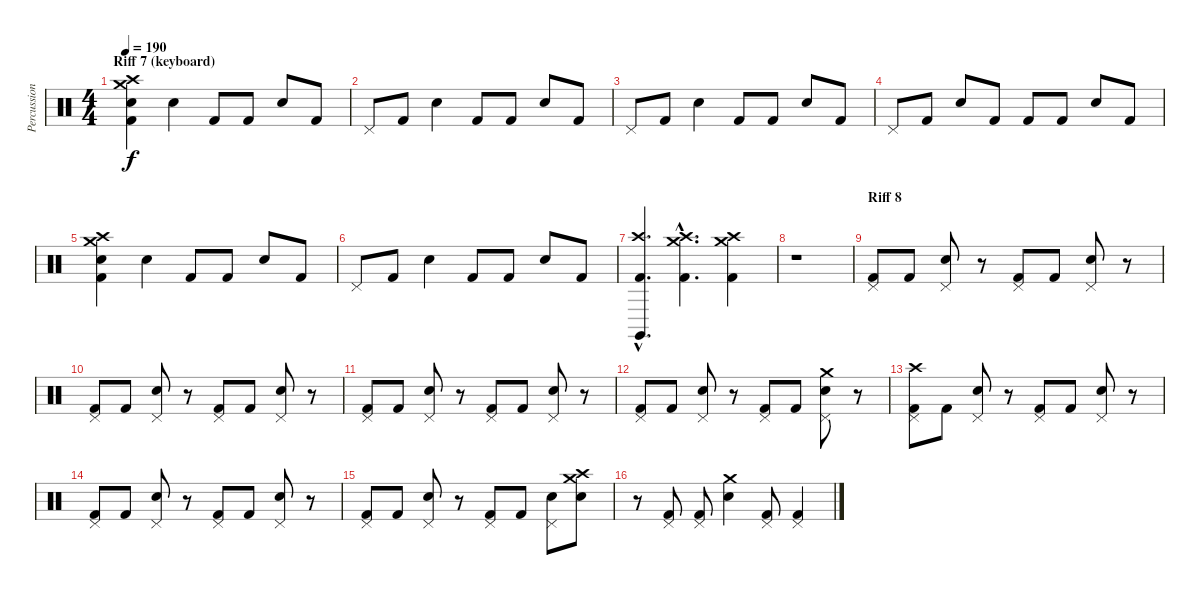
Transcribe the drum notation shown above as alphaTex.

\track ("Percussion" "Percussion") {instrument percussion}
\staff {score}
\articulation defaults
\ts (4 4)
\section ("" "Riff 7 (keyboard)")
\tempo 190
\clef neutral
\ks c
("Crash high (hit)" "Crash medium (hit)" "Electric Snare (hit)" "Kick (hit) 2").4{dy f} "Electric Snare (hit)".4 "Kick (hit) 2".8 "Kick (hit) 2".8 "Electric Snare (hit)".8 "Kick (hit) 2".8 |
"Pedal Hi-Hat (hit)".8 "Kick (hit) 2".8 "Electric Snare (hit)".4 "Kick (hit) 2".8 "Kick (hit) 2".8 "Electric Snare (hit)".8 "Kick (hit) 2".8 |
"Pedal Hi-Hat (hit)".8 "Kick (hit) 2".8 "Electric Snare (hit)".4 "Kick (hit) 2".8 "Kick (hit) 2".8 "Electric Snare (hit)".8 "Kick (hit) 2".8 |
"Pedal Hi-Hat (hit)".8 "Kick (hit) 2".8 "Electric Snare (hit)".8 "Kick (hit) 2".8 "Kick (hit) 2".8 "Kick (hit) 2".8 "Electric Snare (hit)".8 "Kick (hit) 2".8 |
("Crash high (hit)" "Crash medium (hit)" "Electric Snare (hit)" "Kick (hit) 2").4 "Electric Snare (hit)".4 "Kick (hit) 2".8 "Kick (hit) 2".8 "Electric Snare (hit)".8 "Kick (hit) 2".8 |
"Pedal Hi-Hat (hit)".8 "Kick (hit) 2".8 "Electric Snare (hit)".4 "Kick (hit) 2".8 "Kick (hit) 2".8 "Electric Snare (hit)".8 "Kick (hit) 2".8 |
("Claves (hit)"{hac} "Crash high (hit)"{hac} "Kick (hit) 2"{hac}).4{d} ("Crash medium (hit)"{hac} "Crash high (hit)"{hac} "Kick (hit) 2"{hac}).4{d} ("Crash medium (hit)" "Crash high (hit)" "Kick (hit) 2").4 |
r.1 |
\section ("" "Riff 8")
("Pedal Hi-Hat (hit)" "Kick (hit) 2").8 "Kick (hit) 2".8 ("Pedal Hi-Hat (hit)" "Electric Snare (hit)").8 r.8 ("Pedal Hi-Hat (hit)" "Kick (hit) 2").8 "Kick (hit) 2".8 ("Pedal Hi-Hat (hit)" "Electric Snare (hit)").8 r.8 |
("Pedal Hi-Hat (hit)" "Kick (hit) 2").8 "Kick (hit) 2".8 ("Pedal Hi-Hat (hit)" "Electric Snare (hit)").8 r.8 ("Pedal Hi-Hat (hit)" "Kick (hit) 2").8 "Kick (hit) 2".8 ("Pedal Hi-Hat (hit)" "Electric Snare (hit)").8 r.8 |
("Pedal Hi-Hat (hit)" "Kick (hit) 2").8 "Kick (hit) 2".8 ("Pedal Hi-Hat (hit)" "Electric Snare (hit)").8 r.8 ("Pedal Hi-Hat (hit)" "Kick (hit) 2").8 "Kick (hit) 2".8 ("Pedal Hi-Hat (hit)" "Electric Snare (hit)").8 r.8 |
("Pedal Hi-Hat (hit)" "Kick (hit) 2").8 "Kick (hit) 2".8 ("Pedal Hi-Hat (hit)" "Electric Snare (hit)").8 r.8 ("Pedal Hi-Hat (hit)" "Kick (hit) 2").8 "Kick (hit) 2".8 ("Pedal Hi-Hat (hit)" "Crash medium (hit)" "Electric Snare (hit)").8 r.8 |
("Pedal Hi-Hat (hit)" "Crash high (hit)" "Kick (hit) 2").8 "Kick (hit) 2".8 ("Pedal Hi-Hat (hit)" "Electric Snare (hit)").8 r.8 ("Pedal Hi-Hat (hit)" "Kick (hit) 2").8 "Kick (hit) 2".8 ("Pedal Hi-Hat (hit)" "Electric Snare (hit)").8 r.8 |
("Pedal Hi-Hat (hit)" "Kick (hit) 2").8 "Kick (hit) 2".8 ("Pedal Hi-Hat (hit)" "Electric Snare (hit)").8 r.8 ("Pedal Hi-Hat (hit)" "Kick (hit) 2").8 "Kick (hit) 2".8 ("Pedal Hi-Hat (hit)" "Electric Snare (hit)").8 r.8 |
("Pedal Hi-Hat (hit)" "Kick (hit) 2").8 "Kick (hit) 2".8 ("Pedal Hi-Hat (hit)" "Electric Snare (hit)").8 r.8 ("Pedal Hi-Hat (hit)" "Kick (hit) 2").8 "Kick (hit) 2".8 ("Pedal Hi-Hat (hit)" "Electric Snare (hit)").8 ("Crash medium (hit)" "Crash high (hit)" "Electric Snare (hit)").8 |
r.8 ("Pedal Hi-Hat (hit)" "Kick (hit) 2").8 ("Pedal Hi-Hat (hit)" "Kick (hit) 2").8 ("Crash medium (hit)" "Electric Snare (hit)").4 ("Pedal Hi-Hat (hit)" "Kick (hit) 2").8 ("Pedal Hi-Hat (hit)" "Kick (hit) 2").4
